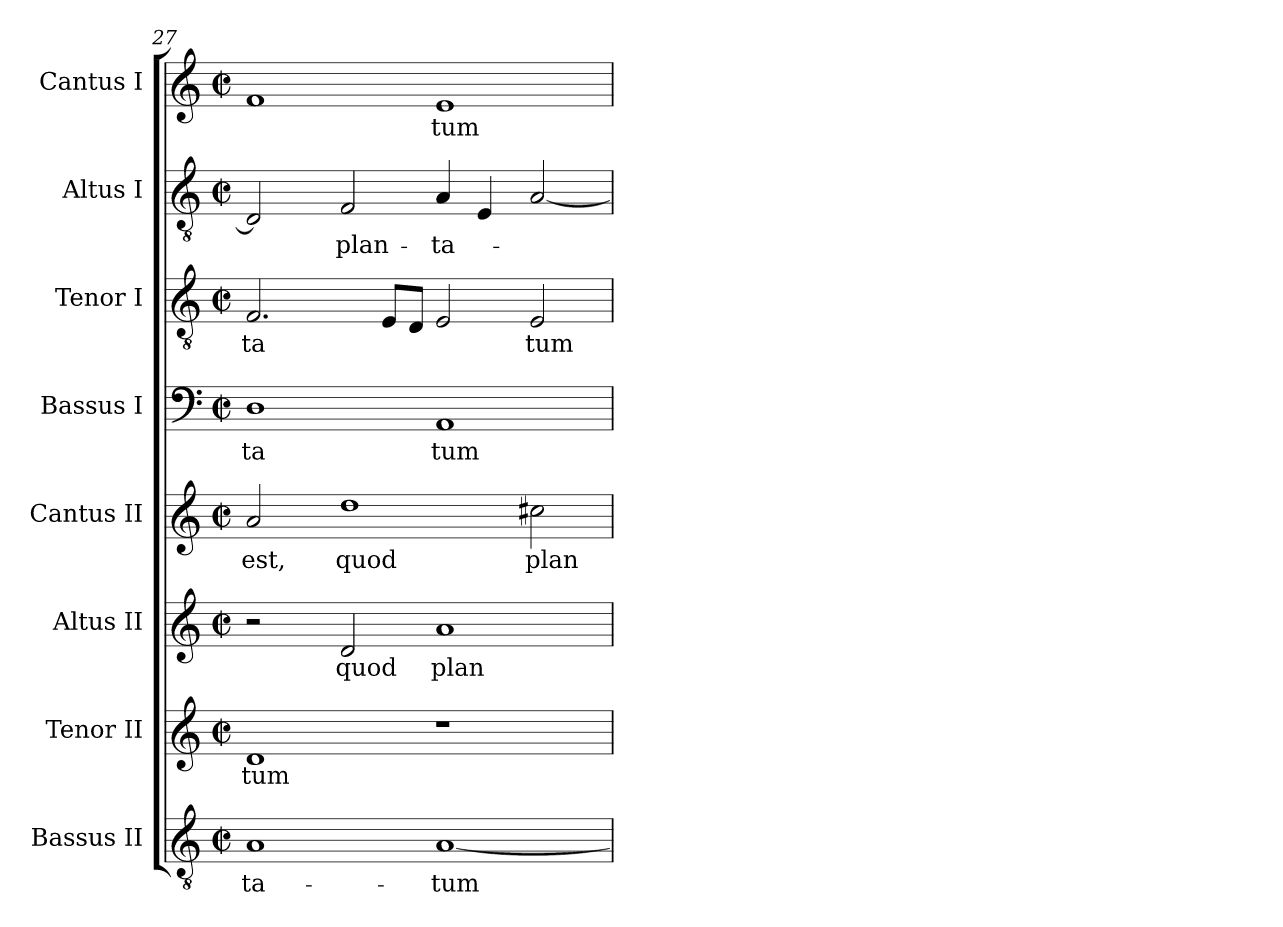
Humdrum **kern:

**kern	**text	**kern	**text	**kern	**text	**kern	**text	**kern	**text	**kern	**text	**kern	**text	**kern	**text
*part8	*part8	*part7	*part7	*part6	*part6	*part5	*part5	*part4	*part4	*part3	*part3	*part2	*part2	*part1	*part1
*staff8	*staff8	*staff7	*staff7	*staff6	*staff6	*staff5	*staff5	*staff4	*staff4	*staff3	*staff3	*staff2	*staff2	*staff1	*staff1
*I"Bassus II	*	*I"Tenor II	*	*I"Altus II	*	*I"Cantus II	*	*I"Bassus I	*	*I"Tenor I	*	*I"Altus I	*	*I"Cantus I	*
!!LO:LB:g=z
*clefGv2	*	*clefG2	*	*clefG2	*	*clefG2	*	*clefF4	*	*clefGv2	*	*clefGv2	*	*clefG2	*
*	*	*	*	*	*	*k[]	*	*	*	*	*	*	*	*	*
*	*	*	*	*	*	*C:	*	*	*	*	*	*	*	*	*
*M2/2	*	*M2/2	*	*M2/2	*	*M2/2	*	*M2/2	*	*M2/2	*	*M2/2	*	*M2/2	*
*met(c|)	*	*met(c|)	*	*met(c|)	*	*met(c|)	*	*met(c|)	*	*met(c|)	*	*met(c|)	*	*met(c|)	*
=27	=27	=27	=27	=27	=27	=27	=27	=27	=27	=27	=27	=27	=27	=27	=27
!	!LO:LY:b:cj	!	!LO:LY:b:cj	!	!	!	!LO:LY:b:cj	!	!LO:LY:b:cj	!	!LO:LY:b:cj	!	!	!	!
*	*	*	*	*	*	*	*	*	*	*	*	*	*	*^	*
1A	ta-	1d	tum	2r	.	2a/	est,	1D	ta	2.F/	-ta	2D/]	.	1f	4ryy	.
.	.	.	.	.	.	.	.	.	.	.	.	.	.	.	16ryy	.
.	.	.	.	.	.	.	.	.	.	.	.	.	.	.	1ryy	.
!	!	!	!	!	!LO:LY:b:cj	!	!LO:LY:b:cj	!	!	!	!	!	!LO:LY:b:cj	!	!	!
.	.	.	.	2d/	quod	1dd	quod	.	.	.	.	2F/	plan-	.	.	.
.	.	.	.	.	.	.	.	.	.	8E/L	.	.	.	.	.	.
.	.	.	.	.	.	.	.	.	.	8D/J	.	.	.	.	.	.
!	!LO:LY:b	!	!	!	!LO:LY:b:cj	!	!	!	!LO:LY:b:cj	!	!	!	!LO:LY:b:cj	!	!	!LO:LY:b:cj
[<1A	-tum	1r	.	1a	plan	.	.	1AA	tum	2E/	.	4A/	-ta-	1e	.	-tum
.	.	.	.	.	.	.	.	.	.	.	.	4E/	.	.	.	.
.	.	.	.	.	.	.	.	.	.	.	.	.	.	.	2ryy	.
!	!	!	!	!	!	!	!LO:LY:b:cj	!	!	!	!LO:LY:b:cj	!	!	!	!	!
.	.	.	.	.	.	2cc#X\	plan	.	.	2E/	tum	[<2A/	.	.	.	.
.	.	.	.	.	.	.	.	.	.	.	.	.	.	.	8.ryy	.
*	*	*	*	*	*	*	*	*	*	*	*	*	*	*v	*v	*
=	=	=	=	=	=	=	=	=	=	=	=	=	=	=	=
*-	*-	*-	*-	*-	*-	*-	*-	*-	*-	*-	*-	*-	*-	*-	*-
